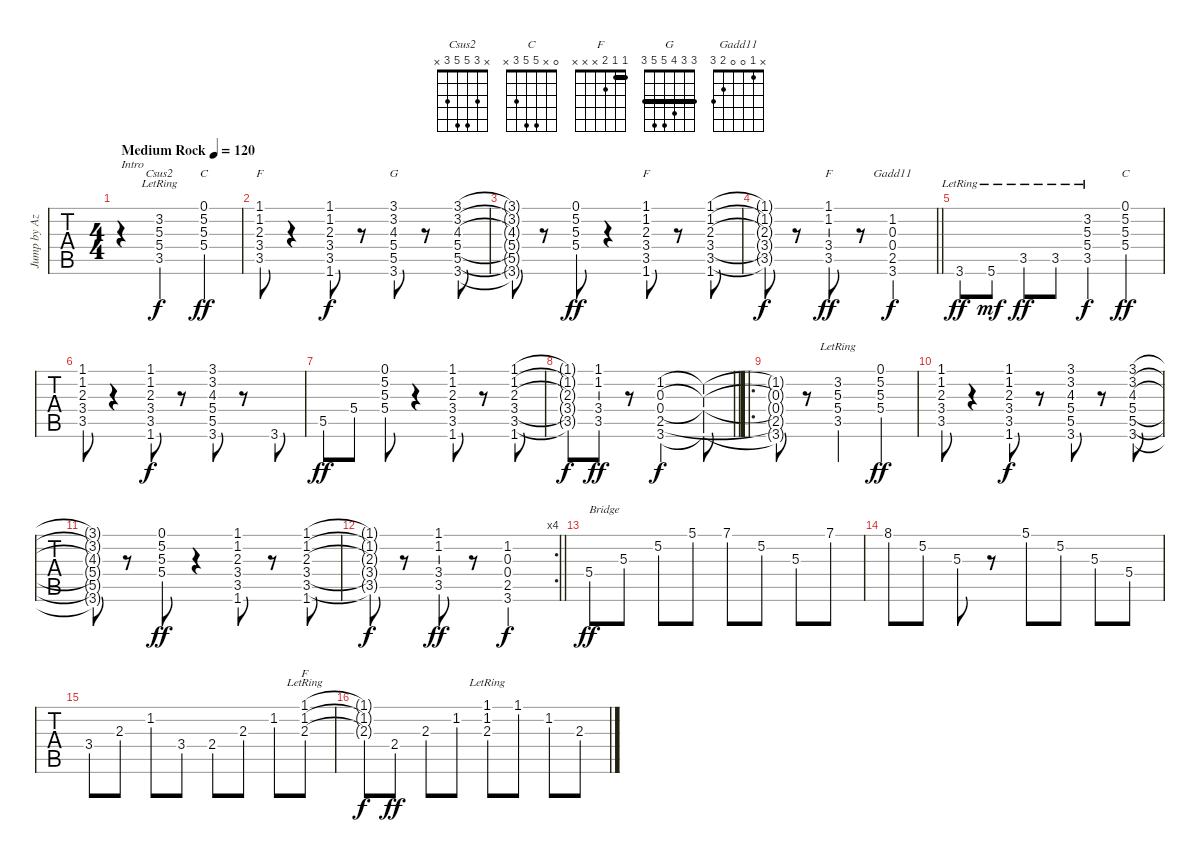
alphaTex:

\track ("Jump by Aztec Camera" "Jump by Az") {instrument acousticguitarnylon}
\staff {tabs}
\tuning (E4 B3 G3 D3 A2 E2) {hide}
\chord ("Csus2" x 3 5 5 3 x)
\chord ("C" 0 5 5 5 x x)
\chord ("F" 1 1 2 3 3 1) {barre 1}
\chord ("G" 3 3 4 5 5 3) {barre 3}
\chord ("F" 1 1 2 3 3 x) {barre 1}
\chord ("F" 1 1 x 3 3 x) {barre 1}
\chord ("Gadd11" x 1 0 0 2 3)
\chord ("C" 0 x 5 5 3 x)
\chord ("F" 1 1 2 x x x) {barre 1}
\ts (4 4)
\tempo (120 "Medium Rock")
\clef g2
\ks c
r.4{txt "Intro" dy f instrument acousticguitarnylon} (3.2{lr} 5.3{lr} 5.4{lr} 3.5{lr}).2{ch "Csus2"} (0.1 5.2 5.3 5.4).4{ch "C" dy ff} |
(1.1{ac} 1.2{ac} 2.3{ac} 3.4{ac} 3.5{ac}).8{ch "F"} r.4 (1.1 1.2 2.3 3.4 3.5 1.6).8{dy f} r.8 (3.1 3.2 4.3 5.4 5.5 3.6).8{ch "G"} r.8 (3.1 3.2 4.3 5.4 5.5 3.6).8 |
(3.1{t} 3.2{t} 4.3{t} 5.4{t} 5.5{t} 3.6{t}).8 r.8 (0.1 5.2 5.3 5.4).8{dy ff} r.4 (1.1 1.2 2.3 3.4 3.5 1.6).8{ch "F"} r.8 (1.1 1.2 2.3 3.4 3.5 1.6).8 |
\barLineRight lightlight
(1.1{t} 1.2{t} 2.3{t} 3.4{t} 3.5{t}).8{dy f} r.8 (1.1 1.2 3.4 3.5).8{ch "F" dy ff} r.8 (1.2 0.3 0.4 2.5 3.6).2{ch "Gadd11" dy f} |
3.6{lr}.8{dy ff} 5.6{lr}.8{dy mf} 3.5{lr}.8{dy ff} 3.5{lr}.8 (3.2{lr} 5.3{lr} 5.4{lr} 3.5{lr}).4{dy f} (0.1{ac} 5.2 5.3{ac} 5.4{ac}).4{ch "C" dy ff} |
(1.1{ac} 1.2{ac} 2.3{ac} 3.4{ac} 3.5{ac}).8 r.4 (1.1 1.2 2.3 3.4 3.5 1.6).8{dy f} r.8 (3.1 3.2 4.3 5.4 5.5 3.6).8 r.8 3.6.8 |
5.5.8{dy ff} 5.4.8 (0.1{ac} 5.2 5.3{ac} 5.4{ac}).8 r.4 (1.1 1.2 2.3 3.4 3.5 1.6).8 r.8 (1.1 1.2 2.3 3.4 3.5 1.6).8 |
\barLineRight lightlight
(1.1{t} 1.2{t} 2.3{t} 3.4{t} 3.5{t}).8{dy f} (1.1 1.2 3.4 3.5).8{dy ff} r.8 (1.2 0.3 0.4 2.5 3.6).2{dy f} (1.2{t} 0.3{t} 0.4{t} 3.6{t}).8 |
\ro
(1.2{t} 0.3{t} 0.4{t} 2.5{t} 3.6{t}).8 r.8 (3.2{lr} 5.3{lr} 5.4{lr} 3.5{lr}).2 (0.1 5.2 5.3 5.4).4{dy ff} |
(1.1{ac} 1.2{ac} 2.3{ac} 3.4{ac} 3.5{ac}).8 r.4 (1.1 1.2 2.3 3.4 3.5 1.6).8{dy f} r.8 (3.1 3.2 4.3 5.4 5.5 3.6).8 r.8 (3.1 3.2 4.3 5.4 5.5 3.6).8 |
(3.1{t} 3.2{t} 4.3{t} 5.4{t} 5.5{t} 3.6{t}).8 r.8 (0.1 5.2 5.3 5.4).8{dy ff} r.4 (1.1 1.2 2.3 3.4 3.5 1.6).8 r.8 (1.1 1.2 2.3 3.4 3.5 1.6).8 |
\rc 4
\barLineRight lightlight
(1.1{t} 1.2{t} 2.3{t} 3.4{t} 3.5{t}).8{dy f} r.8 (1.1 1.2 3.4 3.5).8{dy ff} r.8 (1.2 0.3 0.4 2.5 3.6).2{dy f} |
5.4.8{txt "Bridge" dy ff} 5.3.8 5.2.8 5.1.8 7.1.8 5.2.8 5.3.8 7.1.8 |
8.1.8 5.2.8 5.3.8 r.8 5.1.8 5.2.8 5.3.8 5.4.8 |
3.4.8 2.3.8 1.2.8 3.4.8 2.4.8 2.3.8 1.2.8 (1.1{lr} 1.2{lr} 2.3{lr}).8{ch "F"} |
(1.1{t} 1.2{t} 2.3{t}).8{dy f} 2.4.8{dy ff} 2.3.8 1.2.8 (1.1{lr} 1.2{lr} 2.3{lr}).8 1.1.8 1.2.8 2.3.8
